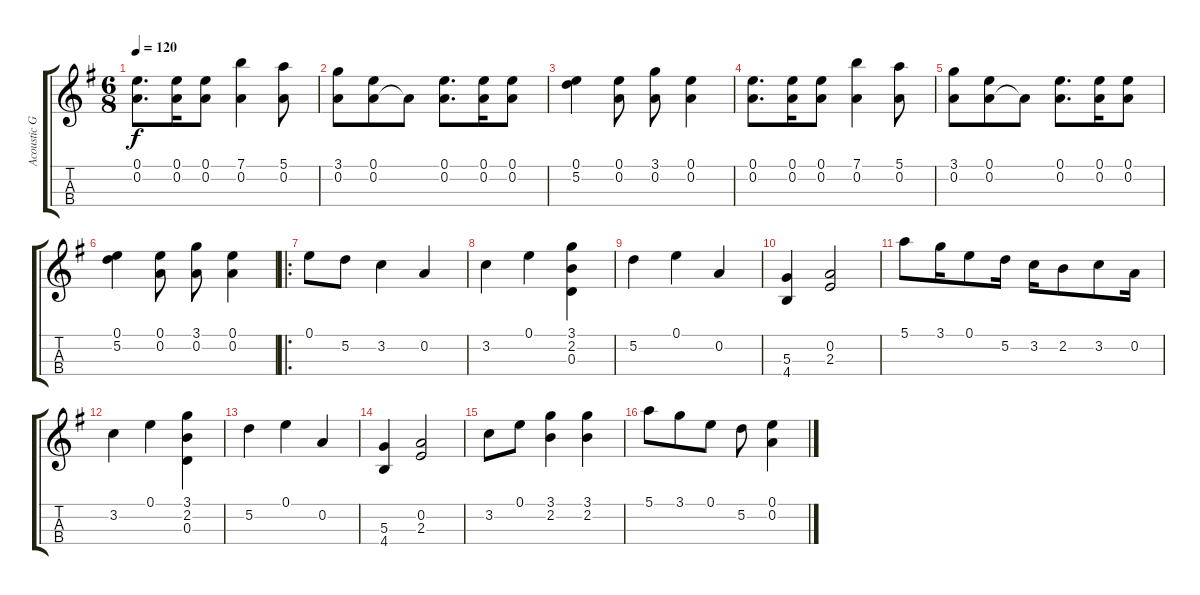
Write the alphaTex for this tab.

\track ("Acoustic Grand Piano" "Acoustic G") {instrument acousticguitarnylon}
\staff {score tabs}
\tuning (E4 A3 D3 G2) {hide}
\ts (6 8)
\tempo 120
\clef g2
\ks g
(0.1 0.2).8{d dy f instrument acousticguitarnylon} (0.1 0.2).16 (0.1 0.2).8 (7.1 0.2).4 (5.1 0.2).8 |
(3.1 0.2).8 (0.1 0.2).8 0.2{t}.8 (0.1 0.2).8{d} (0.1 0.2).16 (0.1 0.2).8 |
(0.1 5.2).4 (0.1 0.2).8 (3.1 0.2).8 (0.1 0.2).4 |
(0.1 0.2).8{d} (0.1 0.2).16 (0.1 0.2).8 (7.1 0.2).4 (5.1 0.2).8 |
(3.1 0.2).8 (0.1 0.2).8 0.2{t}.8 (0.1 0.2).8{d} (0.1 0.2).16 (0.1 0.2).8 |
(0.1 5.2).4 (0.1 0.2).8 (3.1 0.2).8 (0.1 0.2).4 |
\ro
0.1.8 5.2.8 3.2.4 0.2.4 |
3.2.4 0.1.4 (3.1 2.2 0.3).4 |
5.2.4 0.1.4 0.2.4 |
(5.3 4.4).4 (0.2 2.3).2 |
5.1.8 3.1.16 0.1.8 5.2.16 3.2.16 2.2.8 3.2.8 0.2.16 |
3.2.4 0.1.4 (3.1 2.2 0.3).4 |
5.2.4 0.1.4 0.2.4 |
(5.3 4.4).4 (0.2 2.3).2 |
3.2.8 0.1.8 (3.1 2.2).4 (3.1 2.2).4 |
5.1.8 3.1.8 0.1.8 5.2.8 (0.1 0.2).4
